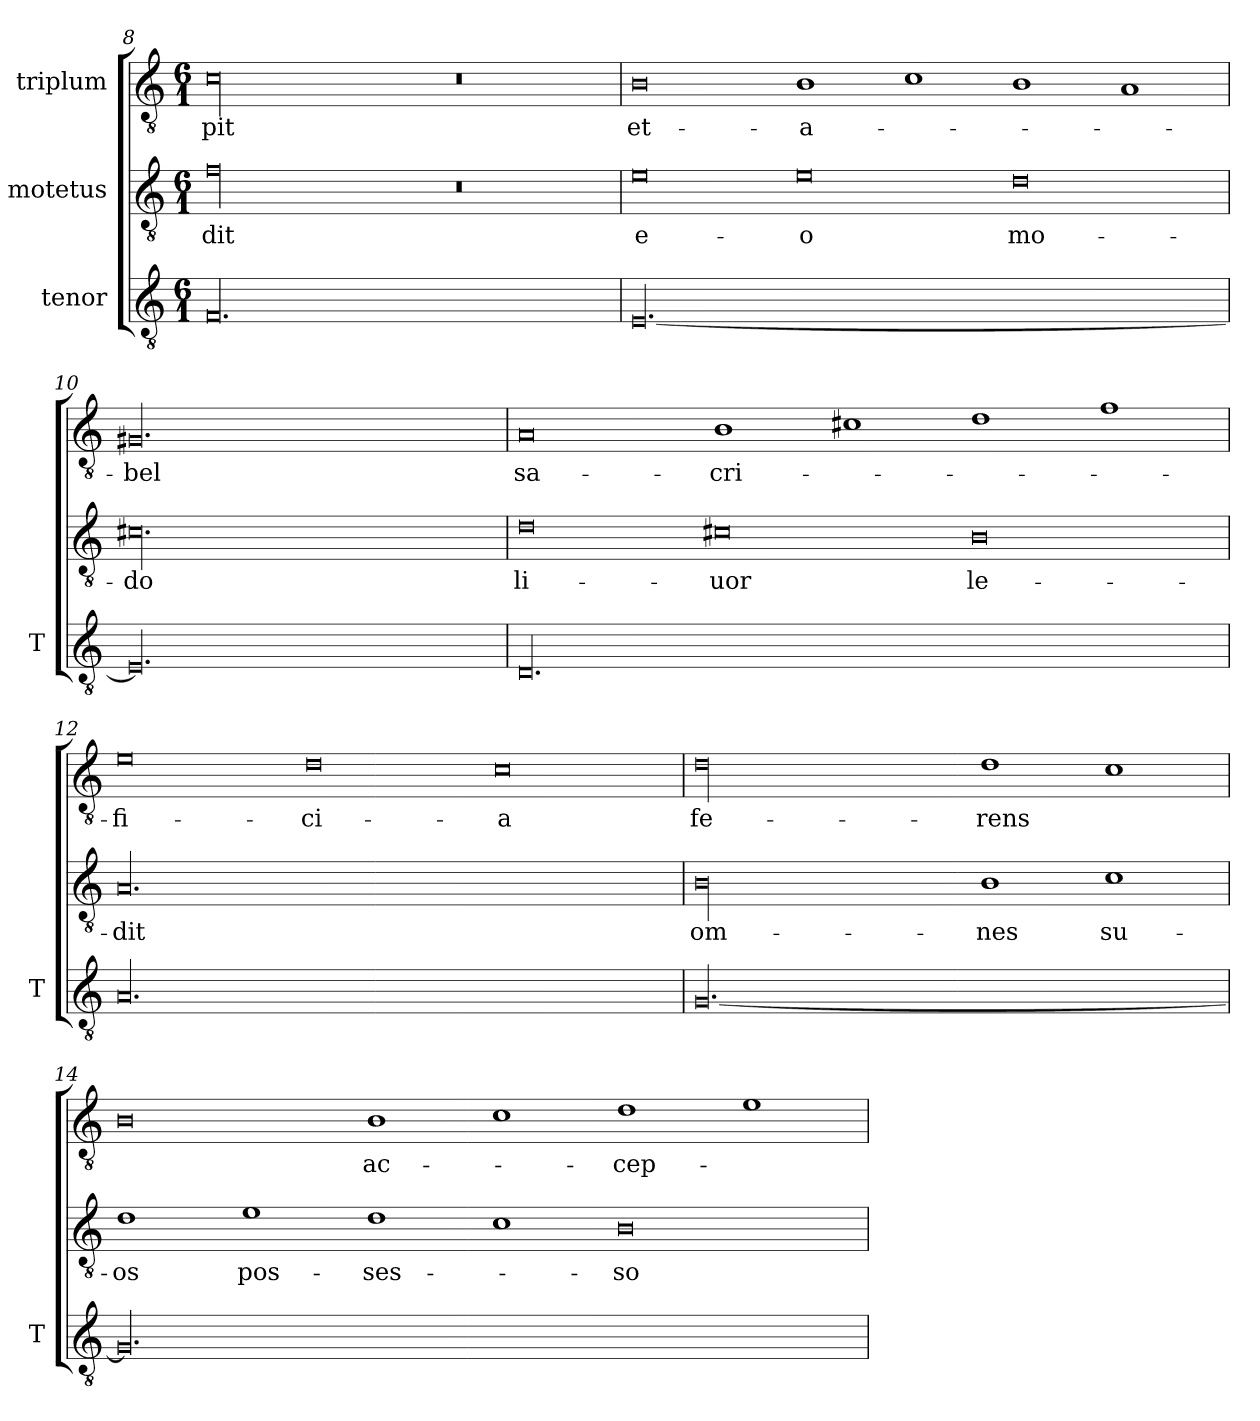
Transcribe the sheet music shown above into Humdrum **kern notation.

**kern	**kern	**text	**kern	**text
*part3	*part2	*part2	*part1	*part1
*staff3	*staff2	*staff2	*staff1	*staff1
*I"tenor	*I"motetus	*	*I"triplum	*
*I'T	*	*	*	*
*clefGv2	*clefGv2	*	*clefGv2	*
*k[]	*k[]	*	*k[]	*
*C:	*C:	*	*C:	*
*M6/1	*M6/1	*	*M6/1	*
=8	=8	=8	=8	=8
00.F/	00f\	-dit	00c\	-pit
.	0r	.	0r	.
=9	=9	=9	=9	=9
[00.E/	0e\	e-	0B\	et-
.	0e\	-o	1B\	a-
.	.	.	1c\	.
.	0d\	mo-	1B\	.
.	.	.	1A/	.
=10	=10	=10	=10	=10
00.E/]	00.c#X\	-do	00.G#X/	-bel
=11	=11	=11	=11	=11
00.D/	0d\	li-	0A/	sa-
.	0c#X\	-uor	1B\	-cri-
.	.	.	1c#X\	.
.	0B\	le-	1d\	.
.	.	.	1f\	.
=12	=12	=12	=12	=12
00.A/	00.A/	-dit	0e\	-fi-
.	.	.	0d\	-ci-
.	.	.	0c\	-a
=13	=13	=13	=13	=13
[00.G/	00B\	om-	00d\	fe-
.	1B\	-nes	1d\	-rens
.	1c\	su-	1c\	.
!!LO:PB:g=z
=14	=14	=14	=14	=14
00.G/]	1d\	-os	0B\	.
.	1e\	pos-	.	.
.	1d\	-ses-	1B\	ac-
.	1c\	.	1c\	.
.	0B\	-so-	1d\	-cep-
.	.	.	1e\	.
=	=	=	=	=
*-	*-	*-	*-	*-
